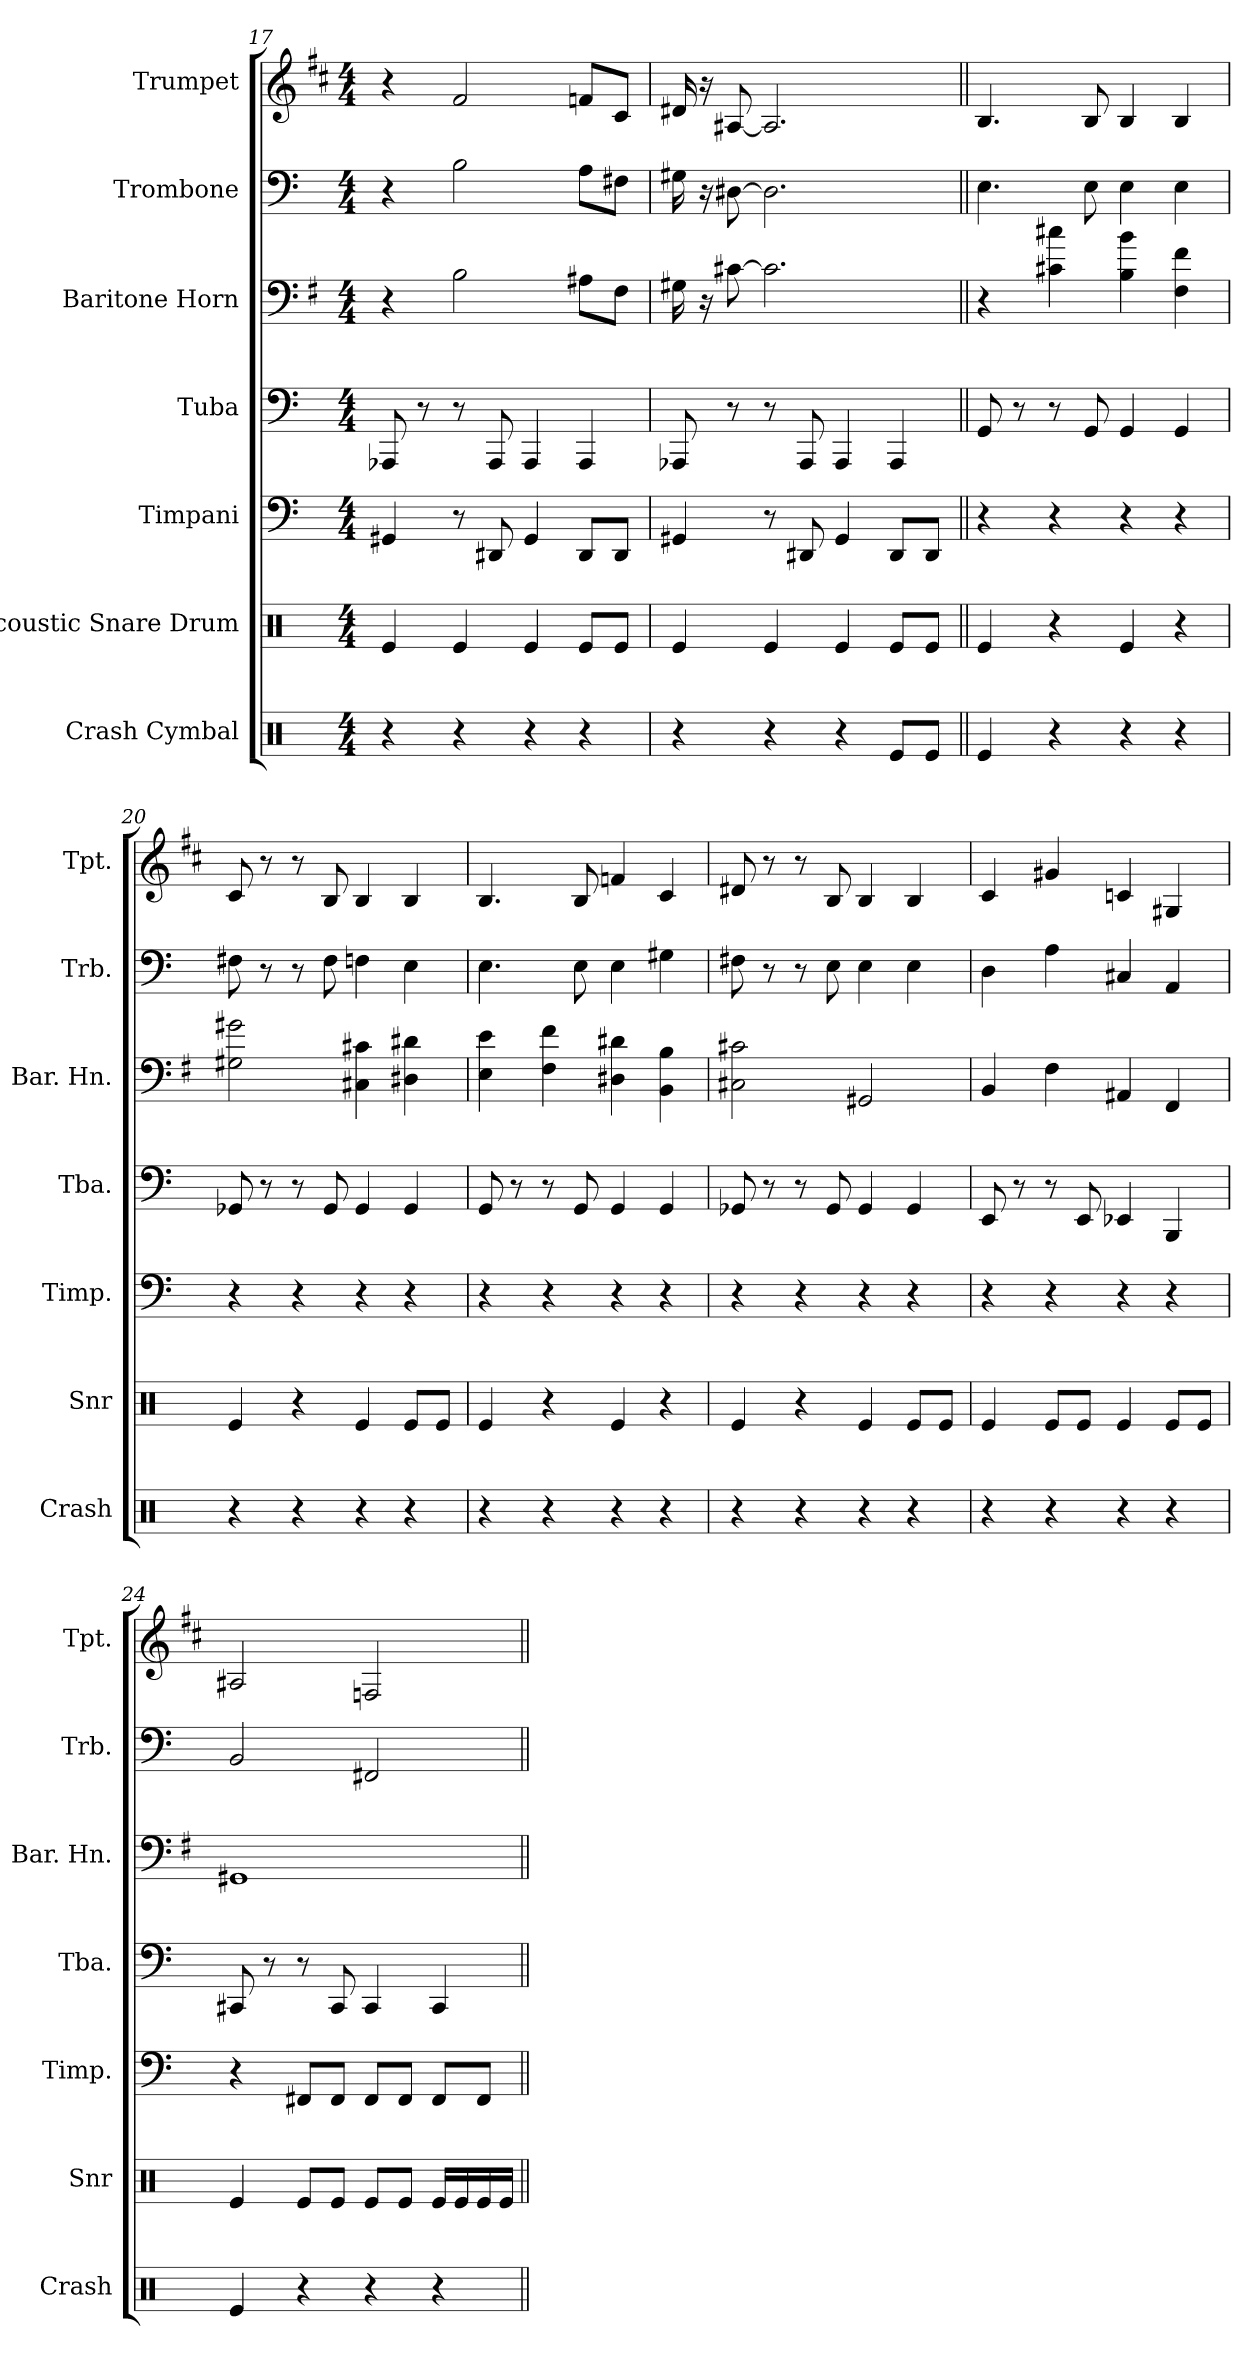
**kern	**kern	**kern	**kern	**kern	**kern	**kern
*part7	*part6	*part5	*part4	*part3	*part2	*part1
*staff7	*staff6	*staff5	*staff4	*staff3	*staff2	*staff1
*I"Crash Cymbal	*I"Acoustic Snare Drum	*I"Timpani	*I"Tuba	*I"Baritone Horn	*I"Trombone	*I"Trumpet
*I'Crash	*I'Snr	*I'Timp.	*I'Tba.	*I'Bar. Hn.	*I'Trb.	*I'Tpt.
*clefX	*clefX	*clefF4	*clefF4	*clefF4	*clefF4	*clefG2
*	*	*	*	*ITrd4c7	*	*ITrd1c2
*k[]	*k[]	*k[]	*k[]	*k[]	*k[]	*k[]
*M4/4	*M4/4	*M4/4	*M4/4	*M4/4	*M4/4	*M4/4
=17	=17	=17	=17	=17	=17	=17
4r	4Re	4GG#X	8AAA-X	4r	4r	4r
.	.	.	8r	.	.	.
4r	4Re	8r	8r	2E	2B	2e
.	.	8DD#X	8AAA-	.	.	.
4r	4Re	4GG#	4AAA-	.	.	.
4r	8ReL	8DD#L	4AAA-	8D#XL	8AL	8e-XL
.	8ReJ	8DD#J	.	8BBJ	8F#XJ	8BJ
=18	=18	=18	=18	=18	=18	=18
4r	4Re	4GG#X	8AAA-X	16C#X	16G#X	16c#X
.	.	.	.	16r	16r	16r
.	.	.	8r	[8F#X	[8D#X	[8G#X
4r	4Re	8r	8r	2.F#]	2.D#]	2.G#]
.	.	8DD#X	8AAA-	.	.	.
4r	4Re	4GG#	4AAA-	.	.	.
8ReL	8ReL	8DD#L	4AAA-	.	.	.
8ReJ	8ReJ	8DD#J	.	.	.	.
=19||	=19||	=19||	=19||	=19||	=19||	=19||
4Re	4Re	4r	8GG	4r	4.E	4.A
.	.	.	8r	.	.	.
4r	4r	4r	8r	4F#X 4f#X	.	.
.	.	.	8GG	.	8E	8A
4r	4Re	4r	4GG	4E 4e	4E	4A
4r	4r	4r	4GG	4BB 4B	4E	4A
=20	=20	=20	=20	=20	=20	=20
4r	4Re	4r	8GG-X	2C#X 2c#X	8F#X	8B
.	.	.	8r	.	8r	8r
4r	4r	4r	8r	.	8r	8r
.	.	.	8GG-	.	8F#	8A
4r	4Re	4r	4GG-	4FF#X 4F#X	4Fn	4A
4r	8ReL	4r	4GG-	4GG#X 4G#X	4E	4A
.	8ReJ	.	.	.	.	.
=21	=21	=21	=21	=21	=21	=21
4r	4Re	4r	8GG	4AA 4A	4.E	4.A
.	.	.	8r	.	.	.
4r	4r	4r	8r	4BB 4B	.	.
.	.	.	8GG	.	8E	8A
4r	4Re	4r	4GG	4GG#X 4G#X	4E	4e-X
4r	4r	4r	4GG	4EE 4E	4G#X	4B
=22	=22	=22	=22	=22	=22	=22
4r	4Re	4r	8GG-X	2FF#X 2F#X	8F#X	8c#X
.	.	.	8r	.	8r	8r
4r	4r	4r	8r	.	8r	8r
.	.	.	8GG-	.	8E	8A
4r	4Re	4r	4GG-	2CC#X	4E	4A
4r	8ReL	4r	4GG-	.	4E	4A
.	8ReJ	.	.	.	.	.
=23	=23	=23	=23	=23	=23	=23
4r	4Re	4r	8EE	4EE	4D	4B
.	.	.	8r	.	.	.
4r	8ReL	4r	8r	4BB	4A	4f#X
.	8ReJ	.	8EE	.	.	.
4r	4Re	4r	4EE-X	4DD#X	4C#X	4B-X
4r	8ReL	4r	4BBB	4BBB	4AA	4F#X
.	8ReJ	.	.	.	.	.
=24	=24	=24	=24	=24	=24	=24
4Re	4Re	4r	8CC#X	1CC#X	2BB	2G#X
.	.	.	8r	.	.	.
4r	8ReL	8FF#XL	8r	.	.	.
.	8ReJ	8FF#J	8CC#	.	.	.
4r	8ReL	8FF#L	4CC#	.	2FF#X	2E-X
.	8ReJ	8FF#J	.	.	.	.
4r	16ReLL	8FF#L	4CC#	.	.	.
.	16Re	.	.	.	.	.
.	16Re	8FF#J	.	.	.	.
.	16ReJJ	.	.	.	.	.
=||	=||	=||	=||	=||	=||	=||
*-	*-	*-	*-	*-	*-	*-
